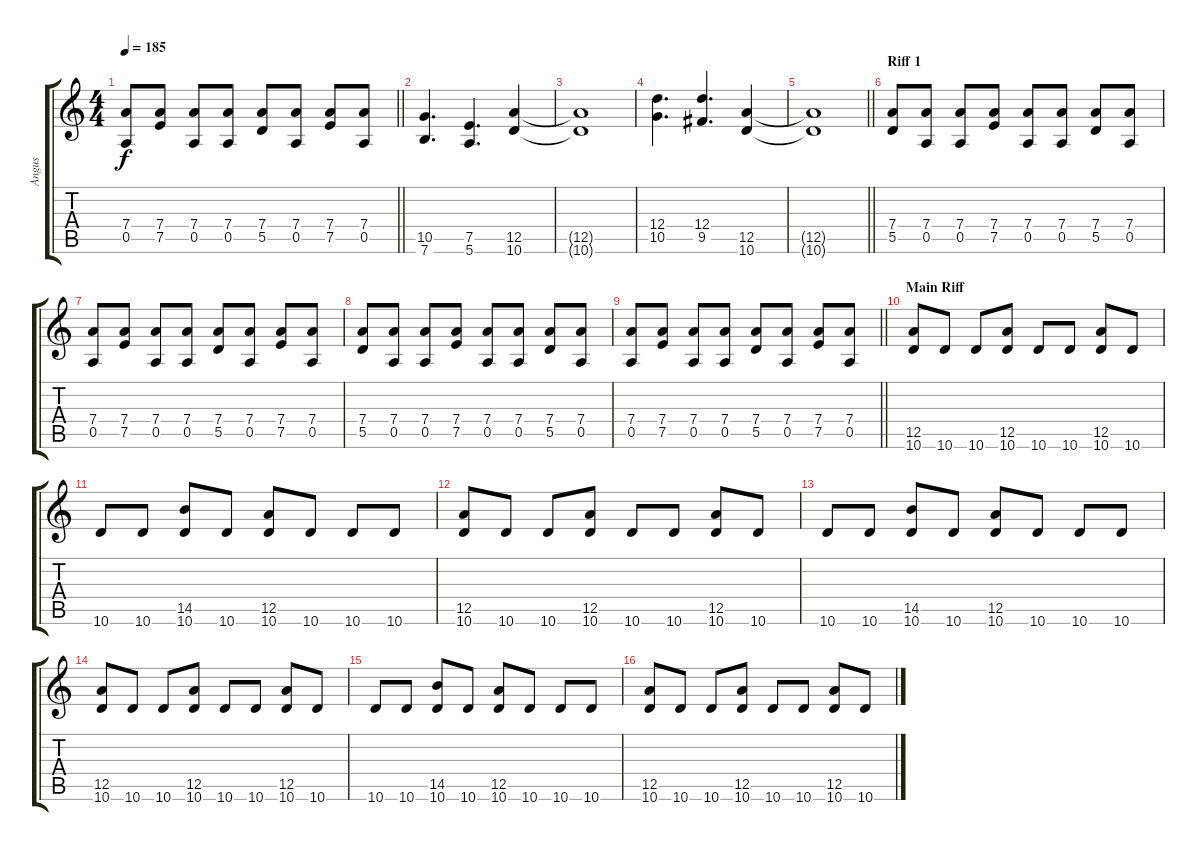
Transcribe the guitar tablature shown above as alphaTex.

\track ("Angus" "Angus") {instrument distortionguitar}
\staff {score tabs}
\tuning (E4 B3 G3 D3 A2 E2) {hide}
\ts (4 4)
\tempo 185
\clef g2
\barLineRight lightlight
\ks c
(7.4 0.5).8{dy f} (7.4 7.5).8 (7.4 0.5).8 (7.4 0.5).8 (7.4 5.5).8 (7.4 0.5).8 (7.4 7.5).8 (7.4 0.5).8 |
\section ("" "")
(10.5 7.6).4{d} (7.5 5.6).4{d} (12.5 10.6).4 |
(12.5{t} 10.6{t}).1 |
(12.4 10.5).4{d} (12.4 9.5).4{d} (12.5 10.6).4 |
\barLineRight lightlight
(12.5{t} 10.6{t}).1 |
\section ("" "Riff 1")
(7.4 5.5).8 (7.4 0.5).8 (7.4 0.5).8 (7.4 7.5).8 (7.4 0.5).8 (7.4 0.5).8 (7.4 5.5).8 (7.4 0.5).8 |
(7.4 0.5).8 (7.4 7.5).8 (7.4 0.5).8 (7.4 0.5).8 (7.4 5.5).8 (7.4 0.5).8 (7.4 7.5).8 (7.4 0.5).8 |
(7.4 5.5).8 (7.4 0.5).8 (7.4 0.5).8 (7.4 7.5).8 (7.4 0.5).8 (7.4 0.5).8 (7.4 5.5).8 (7.4 0.5).8 |
\barLineRight lightlight
(7.4 0.5).8 (7.4 7.5).8 (7.4 0.5).8 (7.4 0.5).8 (7.4 5.5).8 (7.4 0.5).8 (7.4 7.5).8 (7.4 0.5).8 |
\section ("" "Main Riff")
(12.5 10.6).8 10.6.8 10.6.8 (12.5 10.6).8 10.6.8 10.6.8 (12.5 10.6).8 10.6.8 |
10.6.8 10.6.8 (14.5 10.6).8 10.6.8 (12.5 10.6).8 10.6.8 10.6.8 10.6.8 |
(12.5 10.6).8 10.6.8 10.6.8 (12.5 10.6).8 10.6.8 10.6.8 (12.5 10.6).8 10.6.8 |
10.6.8 10.6.8 (14.5 10.6).8 10.6.8 (12.5 10.6).8 10.6.8 10.6.8 10.6.8 |
(12.5 10.6).8 10.6.8 10.6.8 (12.5 10.6).8 10.6.8 10.6.8 (12.5 10.6).8 10.6.8 |
10.6.8 10.6.8 (14.5 10.6).8 10.6.8 (12.5 10.6).8 10.6.8 10.6.8 10.6.8 |
(12.5 10.6).8 10.6.8 10.6.8 (12.5 10.6).8 10.6.8 10.6.8 (12.5 10.6).8 10.6.8
